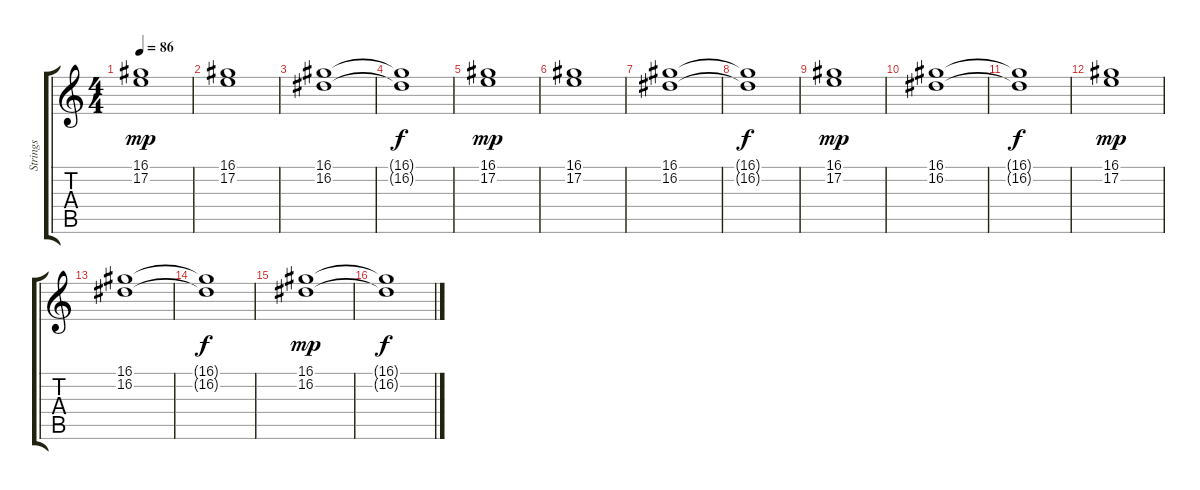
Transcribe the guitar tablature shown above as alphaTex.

\track ("Strings" "Strings") {instrument stringensemble1}
\staff {score tabs}
\tuning (E4 B3 G3 D3 A2 E2) {hide}
\ts (4 4)
\tempo 86
\clef g2
\ks c
(16.1 17.2).1{dy mp} |
(16.1 17.2).1 |
(16.1 16.2).1 |
(16.1{t} 16.2{t}).1{dy f} |
(16.1 17.2).1{dy mp} |
(16.1 17.2).1 |
(16.1 16.2).1 |
(16.1{t} 16.2{t}).1{dy f} |
(16.1 17.2).1{dy mp} |
(16.1 16.2).1 |
(16.1{t} 16.2{t}).1{dy f} |
(16.1 17.2).1{dy mp} |
(16.1 16.2).1 |
(16.1{t} 16.2{t}).1{dy f} |
(16.1 16.2).1{dy mp} |
(16.1{t} 16.2{t}).1{dy f}
